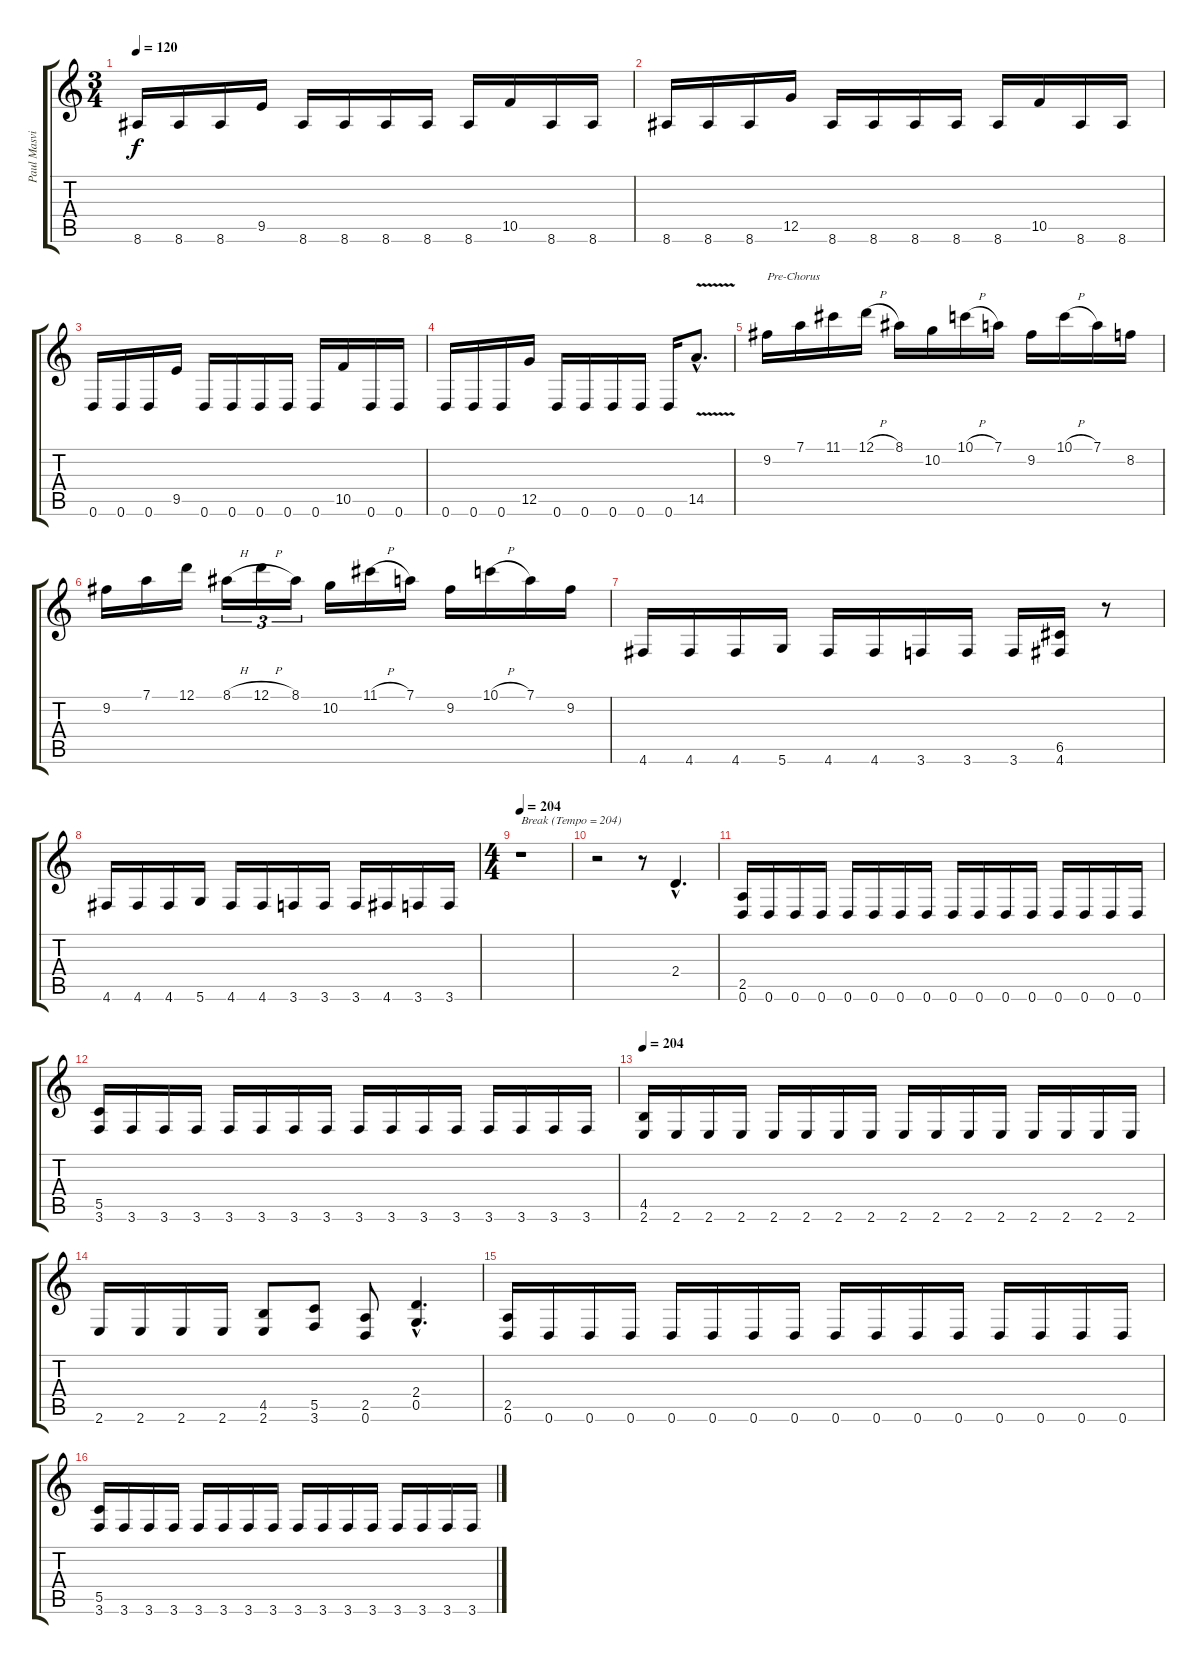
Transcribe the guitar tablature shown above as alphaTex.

\track ("Paul Masvidal" "Paul Masvi") {instrument distortionguitar}
\staff {score tabs}
\tuning (D4 A3 F3 C3 G2 D2) {hide}
\ts (3 4)
\tempo 120
\clef g2
\ks c
8.6.16{dy f} 8.6.16 8.6.16 9.5.16 8.6.16 8.6.16 8.6.16 8.6.16 8.6.16 10.5.16 8.6.16 8.6.16 |
8.6.16 8.6.16 8.6.16 12.5.16 8.6.16 8.6.16 8.6.16 8.6.16 8.6.16 10.5.16 8.6.16 8.6.16 |
0.6.16 0.6.16 0.6.16 9.5.16 0.6.16 0.6.16 0.6.16 0.6.16 0.6.16 10.5.16 0.6.16 0.6.16 |
0.6.16 0.6.16 0.6.16 12.5.16 0.6.16 0.6.16 0.6.16 0.6.16 0.6.16 14.5{v hac}.8{d} |
9.2.16{txt "Pre-Chorus"} 7.1.16 11.1.16 12.1{h}.16 8.1.16 10.2.16 10.1{h}.16 7.1.16 9.2.16 10.1{h}.16 7.1.16 8.2.16 |
9.2.16 7.1.16 12.1.16 8.1{h}.16{tu (3 2)} 12.1{h}.16{tu (3 2)} 8.1.16{tu (3 2)} 10.2.16 11.1{h}.16 7.1.16 9.2.16 10.1{h}.16 7.1.16 9.2.16 |
4.6.16 4.6.16 4.6.16 5.6.16 4.6.16 4.6.16 3.6.16 3.6.16 3.6.16 (6.5 4.6).16 r.8 |
4.6.16 4.6.16 4.6.16 5.6.16 4.6.16 4.6.16 3.6.16 3.6.16 3.6.16 4.6.16 3.6.16 3.6.16 |
\ts (4 4)
\tempo 204
r.1{txt "Break (Tempo = 204)"} |
r.2 r.8 2.4{hac}.4{d} |
(2.5 0.6).16 0.6.16 0.6.16 0.6.16 0.6.16 0.6.16 0.6.16 0.6.16 0.6.16 0.6.16 0.6.16 0.6.16 0.6.16 0.6.16 0.6.16 0.6.16 |
(5.5 3.6).16 3.6.16 3.6.16 3.6.16 3.6.16 3.6.16 3.6.16 3.6.16 3.6.16 3.6.16 3.6.16 3.6.16 3.6.16 3.6.16 3.6.16 3.6.16 |
\tempo 204
(4.5 2.6).16 2.6.16 2.6.16 2.6.16 2.6.16 2.6.16 2.6.16 2.6.16 2.6.16 2.6.16 2.6.16 2.6.16 2.6.16 2.6.16 2.6.16 2.6.16 |
2.6.16 2.6.16 2.6.16 2.6.16 (4.5 2.6).8 (5.5 3.6).8 (2.5 0.6).8 (2.4{hac} 0.5{hac}).4{d} |
(2.5 0.6).16 0.6.16 0.6.16 0.6.16 0.6.16 0.6.16 0.6.16 0.6.16 0.6.16 0.6.16 0.6.16 0.6.16 0.6.16 0.6.16 0.6.16 0.6.16 |
(5.5 3.6).16 3.6.16 3.6.16 3.6.16 3.6.16 3.6.16 3.6.16 3.6.16 3.6.16 3.6.16 3.6.16 3.6.16 3.6.16 3.6.16 3.6.16 3.6.16
